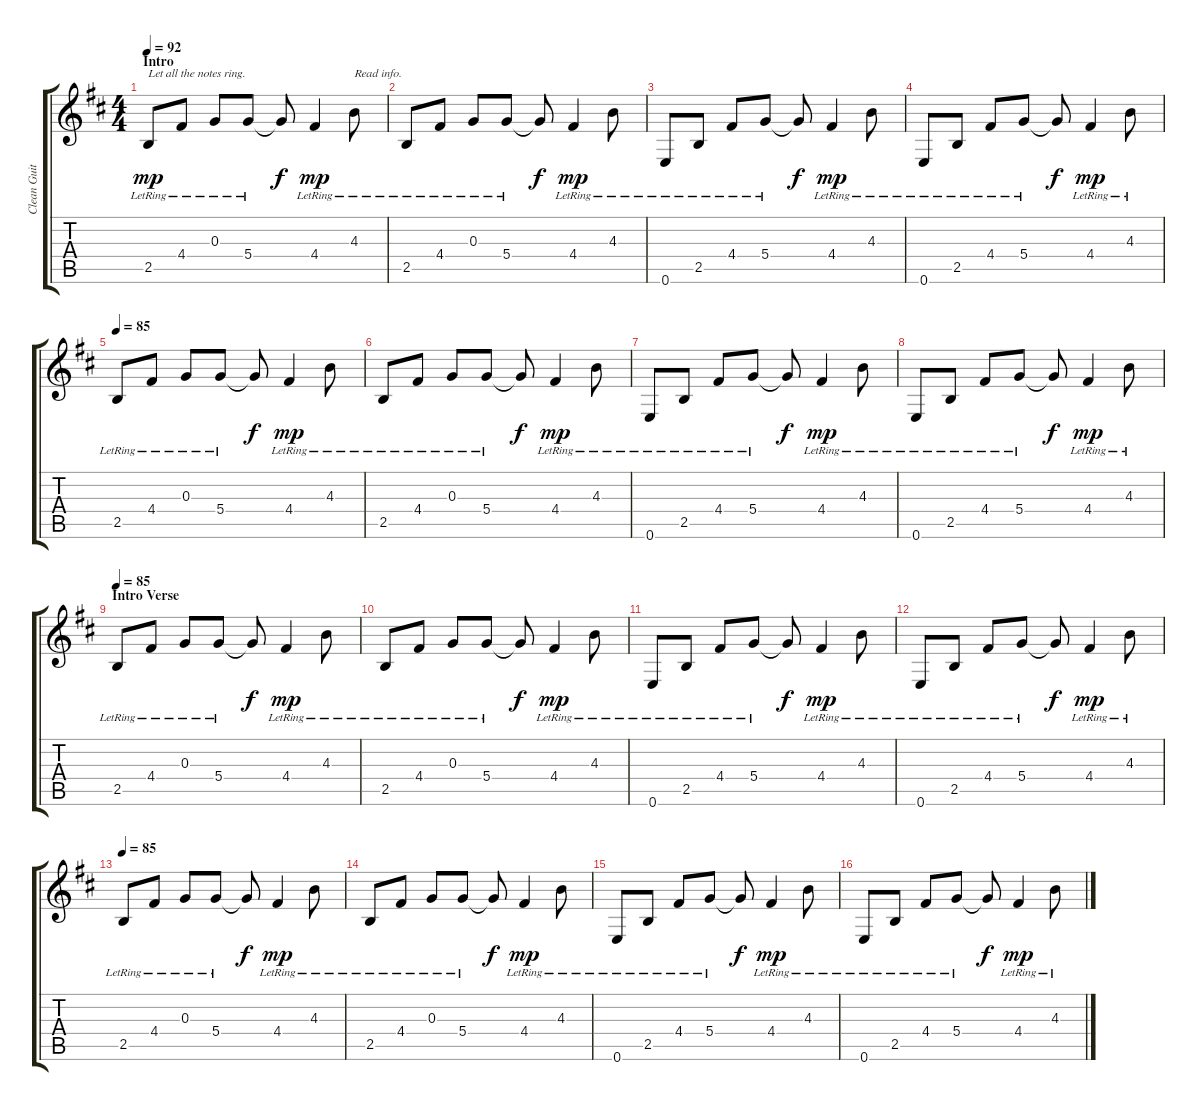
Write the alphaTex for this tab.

\track ("Clean Guitar - Criss Oliva" "Clean Guit") {instrument electricguitarclean}
\staff {score tabs}
\tuning (E4 B3 G3 D3 A2 E2) {hide}
\ts (4 4)
\section ("" "Intro")
\tempo 92
\tempo 85
\tempo 92
\clef g2
\ks d
2.5{lr}.8{txt "Let all the notes ring." dy mp instrument electricguitarclean} 4.4{lr}.8 0.3{lr}.8 5.4{lr}.8 5.4{t}.8{dy f} 4.4{lr}.4{dy mp} 4.3{lr}.8{txt "Read info."} |
2.5{lr}.8 4.4{lr}.8 0.3{lr}.8 5.4{lr}.8 5.4{t}.8{dy f} 4.4{lr}.4{dy mp} 4.3{lr}.8 |
0.6{lr}.8 2.5{lr}.8 4.4{lr}.8 5.4{lr}.8 5.4{t}.8{dy f} 4.4{lr}.4{dy mp} 4.3{lr}.8 |
0.6{lr}.8 2.5{lr}.8 4.4{lr}.8 5.4{lr}.8 5.4{t}.8{dy f} 4.4{lr}.4{dy mp} 4.3{lr}.8 |
\tempo 85
2.5{lr}.8 4.4{lr}.8 0.3{lr}.8 5.4{lr}.8 5.4{t}.8{dy f} 4.4{lr}.4{dy mp} 4.3{lr}.8 |
2.5{lr}.8 4.4{lr}.8 0.3{lr}.8 5.4{lr}.8 5.4{t}.8{dy f} 4.4{lr}.4{dy mp} 4.3{lr}.8 |
0.6{lr}.8 2.5{lr}.8 4.4{lr}.8 5.4{lr}.8 5.4{t}.8{dy f} 4.4{lr}.4{dy mp} 4.3{lr}.8 |
0.6{lr}.8 2.5{lr}.8 4.4{lr}.8 5.4{lr}.8 5.4{t}.8{dy f} 4.4{lr}.4{dy mp} 4.3{lr}.8 |
\section ("" "Intro Verse")
\tempo 85
2.5{lr}.8 4.4{lr}.8 0.3{lr}.8 5.4{lr}.8 5.4{t}.8{dy f} 4.4{lr}.4{dy mp} 4.3{lr}.8 |
2.5{lr}.8 4.4{lr}.8 0.3{lr}.8 5.4{lr}.8 5.4{t}.8{dy f} 4.4{lr}.4{dy mp} 4.3{lr}.8 |
0.6{lr}.8 2.5{lr}.8 4.4{lr}.8 5.4{lr}.8 5.4{t}.8{dy f} 4.4{lr}.4{dy mp} 4.3{lr}.8 |
0.6{lr}.8 2.5{lr}.8 4.4{lr}.8 5.4{lr}.8 5.4{t}.8{dy f} 4.4{lr}.4{dy mp} 4.3{lr}.8 |
\tempo 85
2.5{lr}.8 4.4{lr}.8 0.3{lr}.8 5.4{lr}.8 5.4{t}.8{dy f} 4.4{lr}.4{dy mp} 4.3{lr}.8 |
2.5{lr}.8 4.4{lr}.8 0.3{lr}.8 5.4{lr}.8 5.4{t}.8{dy f} 4.4{lr}.4{dy mp} 4.3{lr}.8 |
0.6{lr}.8 2.5{lr}.8 4.4{lr}.8 5.4{lr}.8 5.4{t}.8{dy f} 4.4{lr}.4{dy mp} 4.3{lr}.8 |
0.6{lr}.8 2.5{lr}.8 4.4{lr}.8 5.4{lr}.8 5.4{t}.8{dy f} 4.4{lr}.4{dy mp} 4.3{lr}.8
